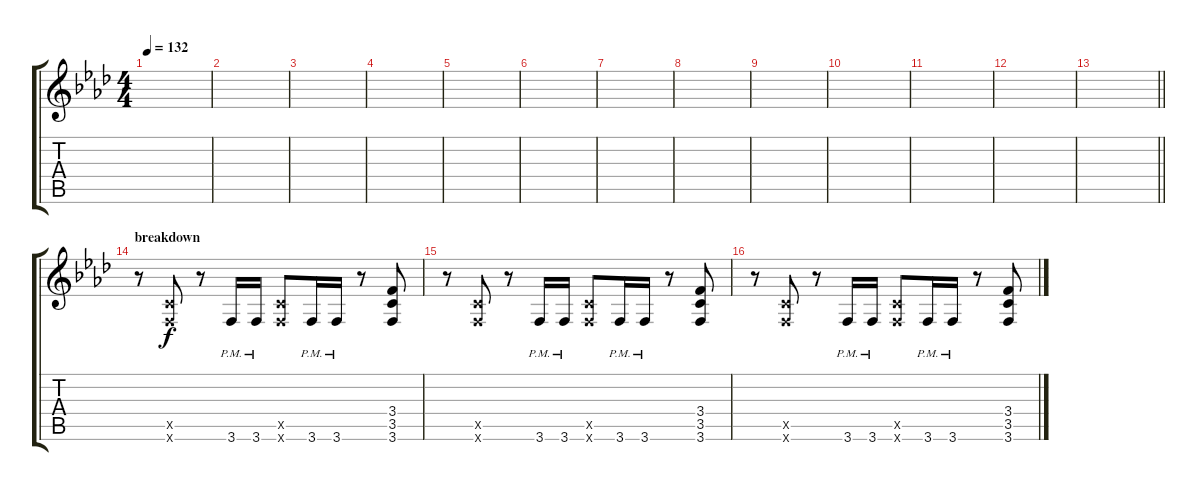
\track "" {instrument electricguitarmuted}
\staff {score tabs}
\tuning (E4 B3 G3 D3 A2 D2) {hide}
\ts (4 4)
\tempo 132
\clef g2
\ks fminor
|
|
|
|
|
|
|
|
|
|
|
|
\barLineRight lightlight
|
\section ("" "breakdown")
r.8 (3.5{x} 3.6{x}).8 r.8 3.6{pm}.16 3.6{pm}.16 (3.5{x} 3.6{x}).8 3.6{pm}.16 3.6{pm}.16 r.8 (3.4 3.5 3.6).8 |
r.8 (3.5{x} 3.6{x}).8 r.8 3.6{pm}.16 3.6{pm}.16 (3.5{x} 3.6{x}).8 3.6{pm}.16 3.6{pm}.16 r.8 (3.4 3.5 3.6).8 |
r.8 (3.5{x} 3.6{x}).8 r.8 3.6{pm}.16 3.6{pm}.16 (3.5{x} 3.6{x}).8 3.6{pm}.16 3.6{pm}.16 r.8 (3.4 3.5 3.6).8
